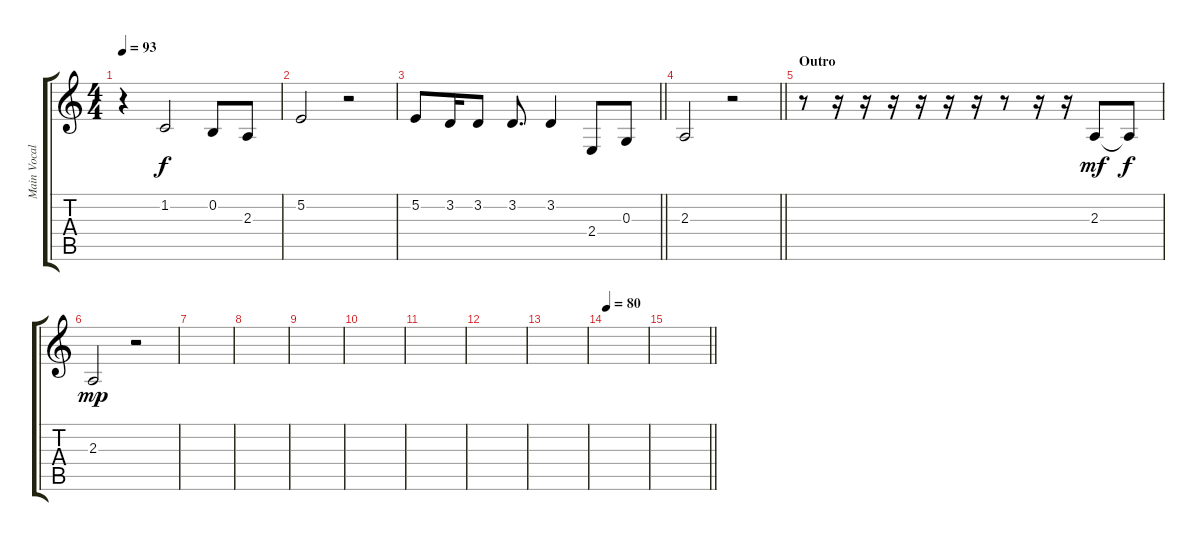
\track ("Main Vocal" "Main Vocal") {instrument musicbox}
\staff {score tabs}
\tuning (E4 B3 G3 D3 A2 E2) {hide}
\ts (4 4)
\tempo 93
\clef g2
\ks c
r.4{dy f} 1.2.2 0.2.8 2.3.8 |
5.2.2 r.2 |
\barLineRight lightlight
5.2.8 3.2.16 3.2.8 3.2.8{d} 3.2.4 2.4.8 0.3.8 |
\barLineRight lightlight
2.3.2 r.2 |
\section ("" "Outro")
r.8 r.16 r.16 r.16 r.16 r.16 r.16 r.8 r.16 r.16 2.3.8{dy mf instrument flute} 2.3{t}.8{dy f} |
2.3.2{dy mp} r.2 |
|
|
|
|
|
|
|
\tempo 80
|
\barLineRight lightlight
